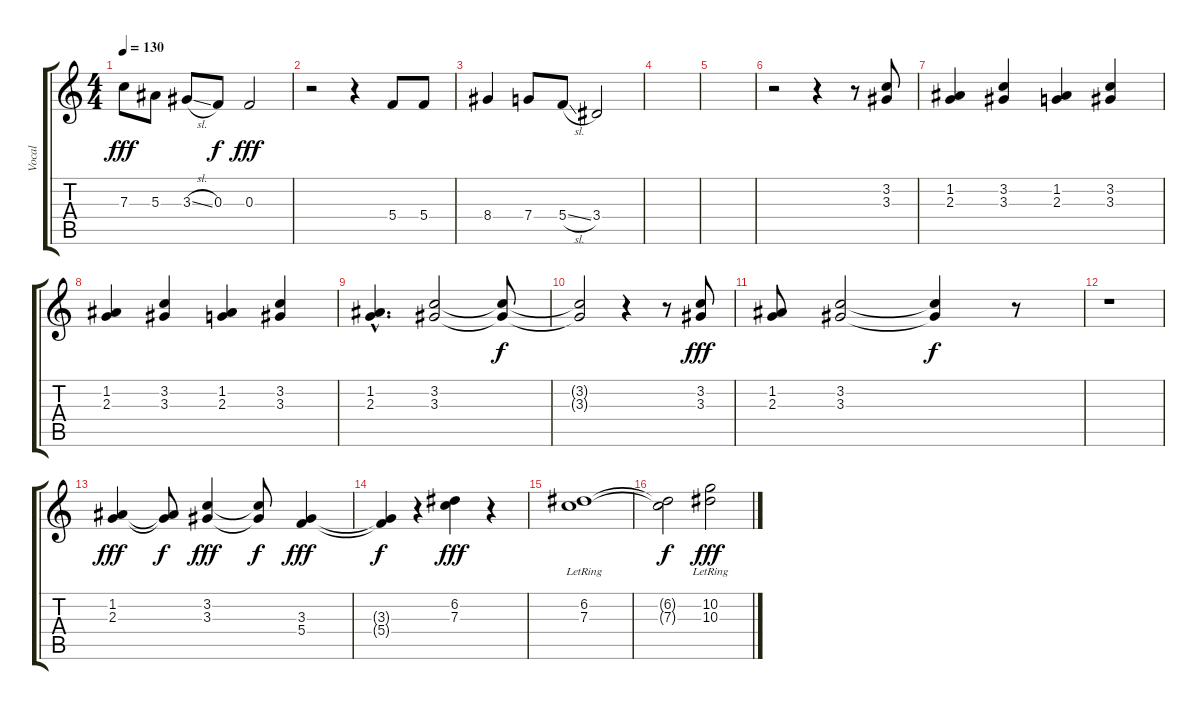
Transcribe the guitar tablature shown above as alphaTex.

\track ("Vocal" "Vocal") {instrument electricbasspick}
\staff {score tabs}
\tuning (D4 A3 F3 C3 G2 C2) {hide}
\ts (4 4)
\tempo 130
\clef g2
\ks c
7.3.8{dy fff} 5.3.8 3.3{sl}.8 0.3.8{dy f} 0.3.2{dy fff} |
r.2 r.4 5.4.8 5.4.8 |
8.4.4 7.4.8 5.4{sl}.8 3.4.2 |
|
|
r.2 r.4 r.8 (3.2 3.3).8 |
(1.2 2.3).4 (3.2 3.3).4 (1.2 2.3).4 (3.2 3.3).4 |
(1.2 2.3).4 (3.2 3.3).4 (1.2 2.3).4 (3.2 3.3).4 |
(1.2{hac} 2.3{hac}).4{d} (3.2 3.3).2 (3.2{t} 3.3{t}).8{dy f} |
(3.2{t} 3.3{t}).2 r.4 r.8 (3.2 3.3).8{dy fff} |
(1.2 2.3).8 (3.2 3.3).2 (3.2{t} 3.3{t}).4{dy f} r.8 |
r.1 |
(1.2 2.3).4{dy fff} (1.2{t} 2.3{t}).8{dy f} (3.2 3.3).4{dy fff} (3.2{t} 3.3{t}).8{dy f} (3.3 5.4).4{dy fff} |
(3.3{t} 5.4{t}).4{dy f} r.4 (6.2 7.3).4{dy fff} r.4 |
(6.2 7.3{lr}).1 |
(6.2{t} 7.3{t}).2{dy f} (10.2 10.3{lr}).2{dy fff}
